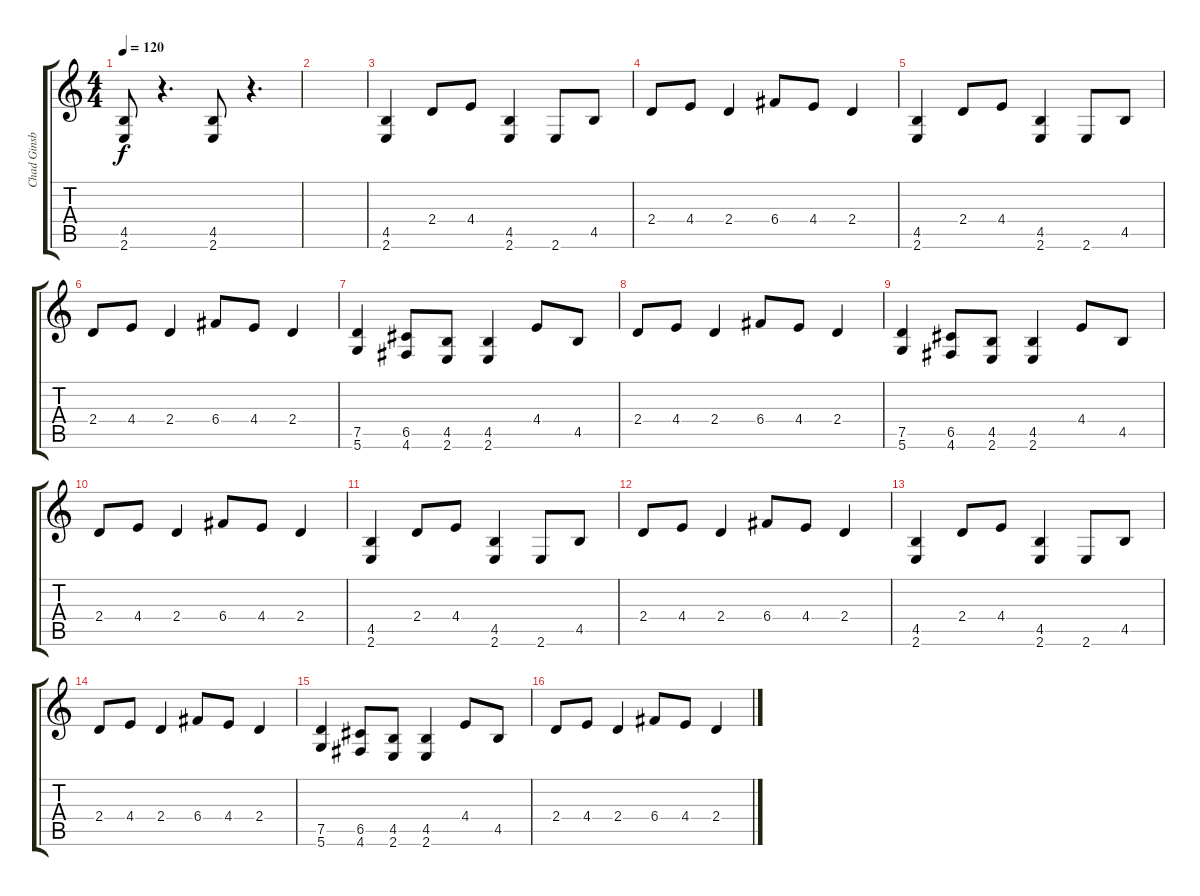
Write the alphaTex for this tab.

\track ("Chad Ginsburg" "Chad Ginsb") {instrument distortionguitar}
\staff {score tabs}
\tuning (D4 A3 F3 C3 G2 D2) {hide}
\ts (4 4)
\tempo 120
\clef g2
\ks c
(4.5 2.6).8{dy f} r.4{d} (4.5 2.6).8 r.4{d} |
|
(4.5 2.6).4 2.4.8 4.4.8 (4.5 2.6).4 2.6.8 4.5.8 |
2.4.8 4.4.8 2.4.4 6.4.8 4.4.8 2.4.4 |
(4.5 2.6).4 2.4.8 4.4.8 (4.5 2.6).4 2.6.8 4.5.8 |
2.4.8 4.4.8 2.4.4 6.4.8 4.4.8 2.4.4 |
(7.5 5.6).4 (6.5 4.6).8 (4.5 2.6).8 (4.5 2.6).4 4.4.8 4.5.8 |
2.4.8 4.4.8 2.4.4 6.4.8 4.4.8 2.4.4 |
(7.5 5.6).4 (6.5 4.6).8 (4.5 2.6).8 (4.5 2.6).4 4.4.8 4.5.8 |
2.4.8 4.4.8 2.4.4 6.4.8 4.4.8 2.4.4 |
(4.5 2.6).4 2.4.8 4.4.8 (4.5 2.6).4 2.6.8 4.5.8 |
2.4.8 4.4.8 2.4.4 6.4.8 4.4.8 2.4.4 |
(4.5 2.6).4 2.4.8 4.4.8 (4.5 2.6).4 2.6.8 4.5.8 |
2.4.8 4.4.8 2.4.4 6.4.8 4.4.8 2.4.4 |
(7.5 5.6).4 (6.5 4.6).8 (4.5 2.6).8 (4.5 2.6).4 4.4.8 4.5.8 |
2.4.8 4.4.8 2.4.4 6.4.8 4.4.8 2.4.4
